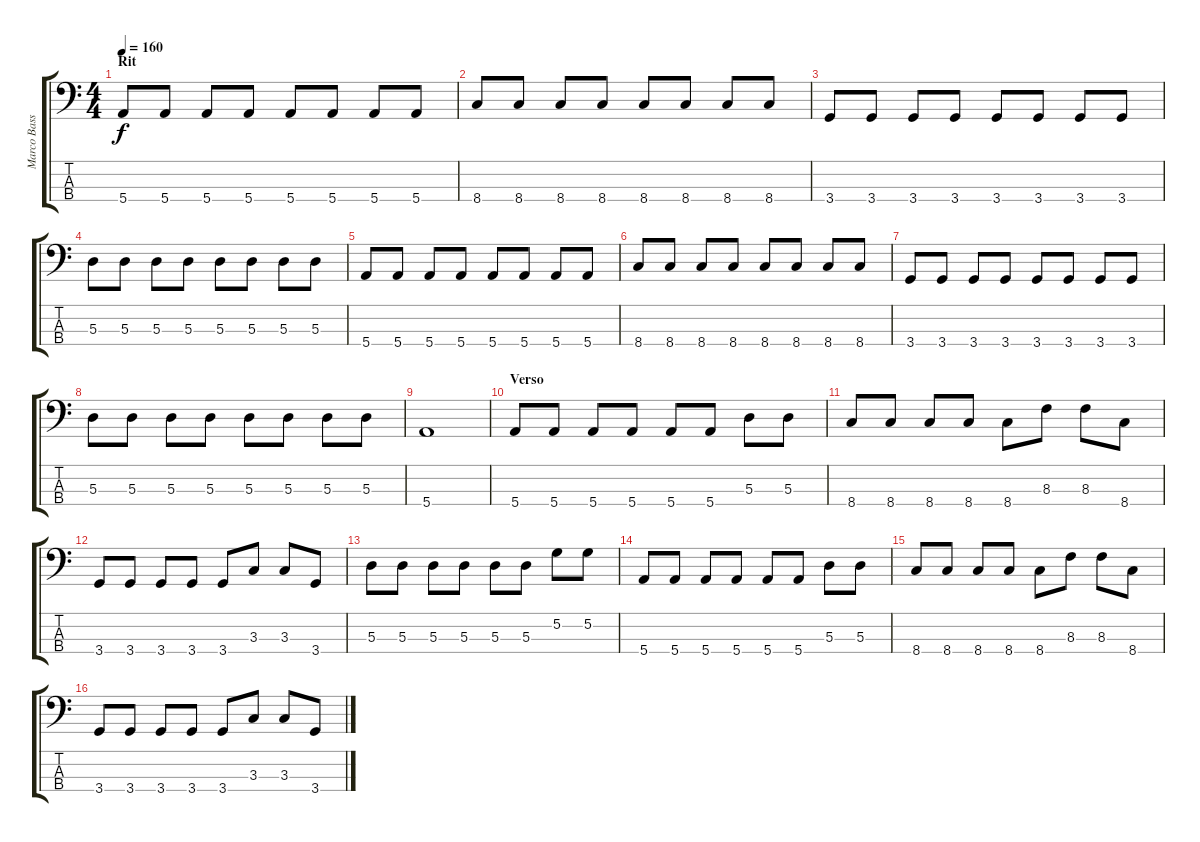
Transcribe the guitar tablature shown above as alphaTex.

\track ("Marco Bass" "Marco Bass") {instrument electricbasspick}
\staff {score tabs}
\tuning (G2 D2 A1 E1) {hide}
\ts (4 4)
\section ("" "Rit")
\tempo 160
\clef f4
\ks c
5.4.8{dy f} 5.4.8 5.4.8 5.4.8 5.4.8 5.4.8 5.4.8 5.4.8 |
8.4.8 8.4.8 8.4.8 8.4.8 8.4.8 8.4.8 8.4.8 8.4.8 |
3.4.8 3.4.8 3.4.8 3.4.8 3.4.8 3.4.8 3.4.8 3.4.8 |
5.3.8 5.3.8 5.3.8 5.3.8 5.3.8 5.3.8 5.3.8 5.3.8 |
5.4.8 5.4.8 5.4.8 5.4.8 5.4.8 5.4.8 5.4.8 5.4.8 |
8.4.8 8.4.8 8.4.8 8.4.8 8.4.8 8.4.8 8.4.8 8.4.8 |
3.4.8 3.4.8 3.4.8 3.4.8 3.4.8 3.4.8 3.4.8 3.4.8 |
5.3.8 5.3.8 5.3.8 5.3.8 5.3.8 5.3.8 5.3.8 5.3.8 |
5.4.1 |
\section ("" "Verso")
5.4.8 5.4.8 5.4.8 5.4.8 5.4.8 5.4.8 5.3.8 5.3.8 |
8.4.8 8.4.8 8.4.8 8.4.8 8.4.8 8.3.8 8.3.8 8.4.8 |
3.4.8 3.4.8 3.4.8 3.4.8 3.4.8 3.3.8 3.3.8 3.4.8 |
5.3.8 5.3.8 5.3.8 5.3.8 5.3.8 5.3.8 5.2.8 5.2.8 |
5.4.8 5.4.8 5.4.8 5.4.8 5.4.8 5.4.8 5.3.8 5.3.8 |
8.4.8 8.4.8 8.4.8 8.4.8 8.4.8 8.3.8 8.3.8 8.4.8 |
3.4.8 3.4.8 3.4.8 3.4.8 3.4.8 3.3.8 3.3.8 3.4.8
